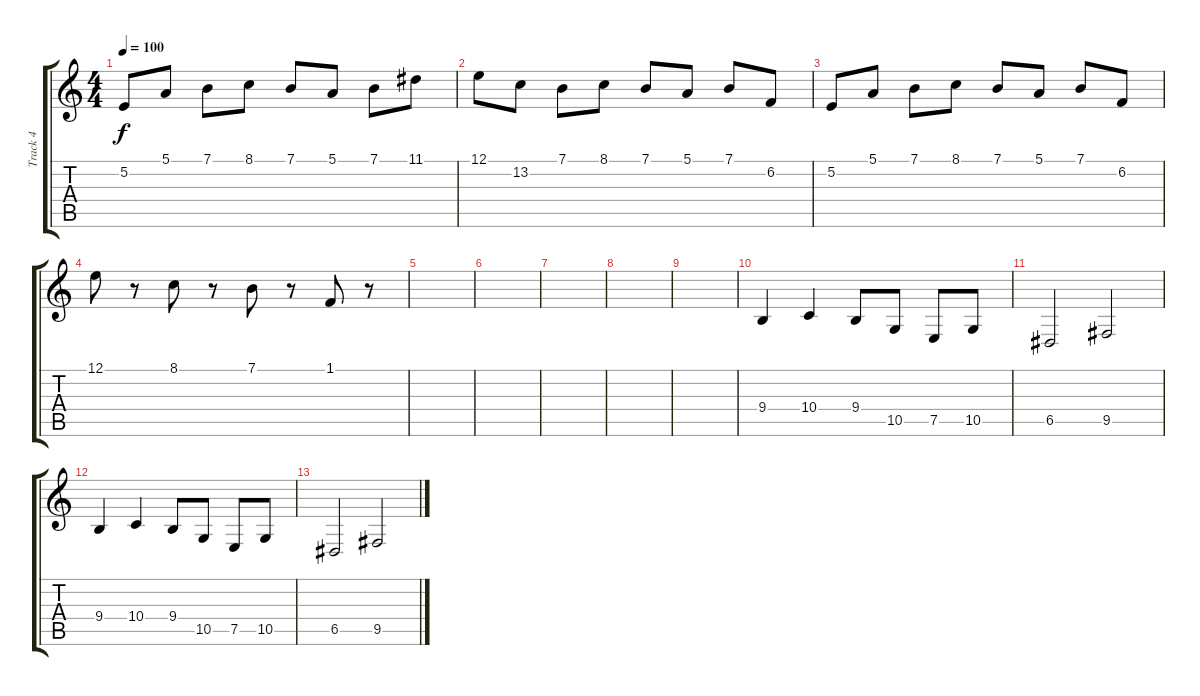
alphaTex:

\track ("Track 4" "Track 4") {instrument shamisen}
\staff {score tabs}
\tuning (E4 B3 G3 D3 A2 E2) {hide}
\ts (4 4)
\tempo 100
\clef g2
\ks c
5.2.8{dy f} 5.1.8 7.1.8 8.1.8 7.1.8 5.1.8 7.1.8 11.1.8 |
12.1.8 13.2.8 7.1.8 8.1.8 7.1.8 5.1.8 7.1.8 6.2.8 |
5.2.8 5.1.8 7.1.8 8.1.8 7.1.8 5.1.8 7.1.8 6.2.8 |
12.1.8 r.8 8.1.8 r.8 7.1.8 r.8 1.1.8 r.8 |
|
|
|
|
|
9.4.4 10.4.4 9.4.8 10.5.8 7.5.8 10.5.8 |
6.5.2 9.5.2 |
9.4.4 10.4.4 9.4.8 10.5.8 7.5.8 10.5.8 |
6.5.2 9.5.2
